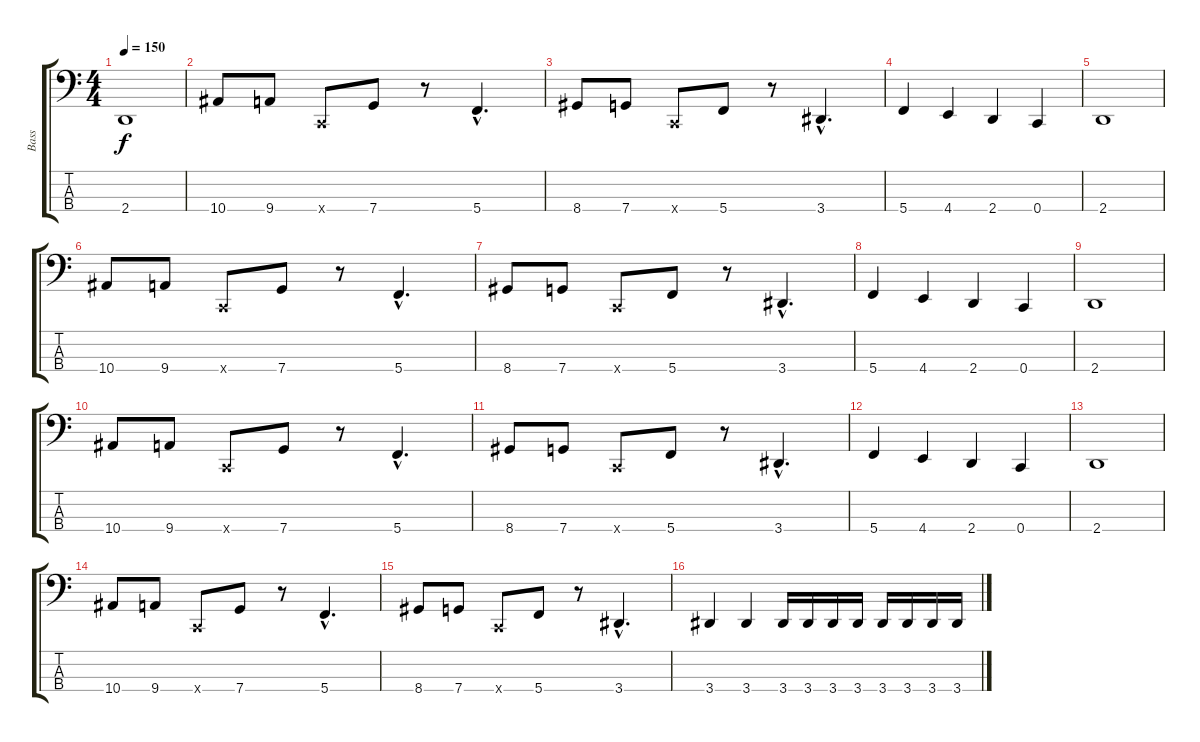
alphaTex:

\track ("Bass" "Bass") {instrument electricbassfinger}
\staff {score tabs}
\tuning (F2 C2 G1 C1) {hide}
\ts (4 4)
\tempo 150
\clef f4
\ks c
2.4.1{dy f} |
10.4.8 9.4.8 0.4{x}.8 7.4.8 r.8 5.4{hac}.4{d} |
8.4.8 7.4.8 0.4{x}.8 5.4.8 r.8 3.4{hac}.4{d} |
5.4.4 4.4.4 2.4.4 0.4.4 |
2.4.1 |
10.4.8 9.4.8 0.4{x}.8 7.4.8 r.8 5.4{hac}.4{d} |
8.4.8 7.4.8 0.4{x}.8 5.4.8 r.8 3.4{hac}.4{d} |
5.4.4 4.4.4 2.4.4 0.4.4 |
2.4.1 |
10.4.8 9.4.8 0.4{x}.8 7.4.8 r.8 5.4{hac}.4{d} |
8.4.8 7.4.8 0.4{x}.8 5.4.8 r.8 3.4{hac}.4{d} |
5.4.4 4.4.4 2.4.4 0.4.4 |
2.4.1 |
10.4.8 9.4.8 0.4{x}.8 7.4.8 r.8 5.4{hac}.4{d} |
8.4.8 7.4.8 0.4{x}.8 5.4.8 r.8 3.4{hac}.4{d} |
3.4.4 3.4.4 3.4.16 3.4.16 3.4.16 3.4.16 3.4.16 3.4.16 3.4.16 3.4.16
